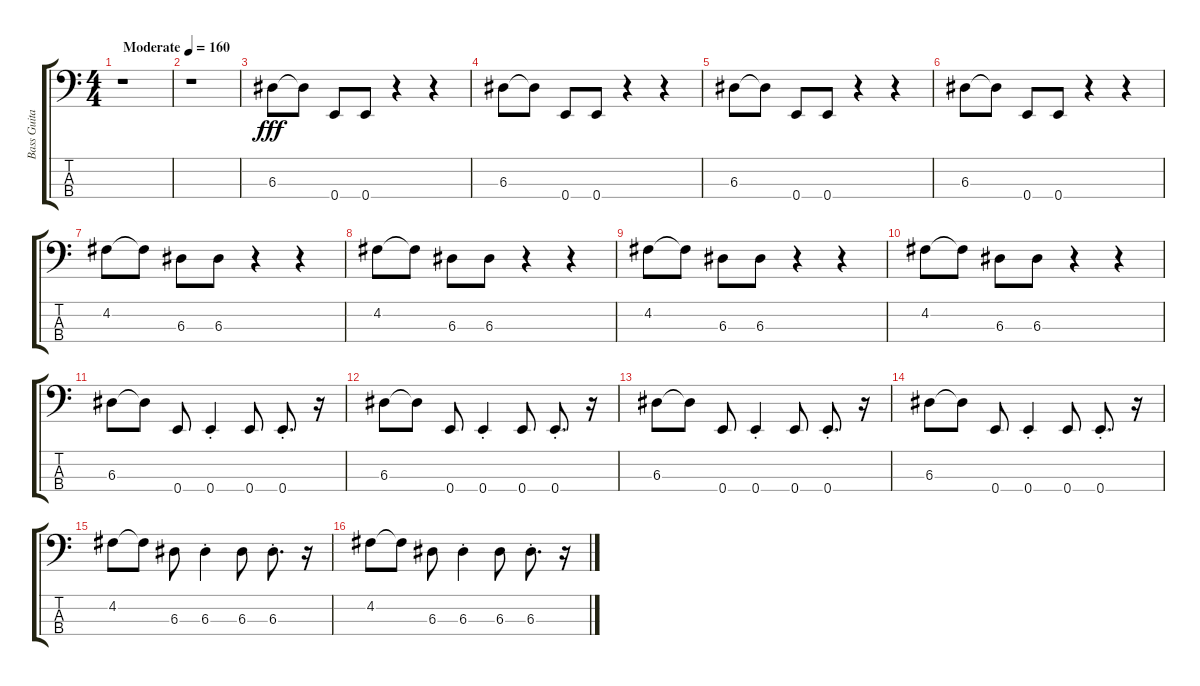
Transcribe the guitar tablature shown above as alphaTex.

\track ("Bass Guitar" "Bass Guita") {instrument electricbasspick}
\staff {score tabs}
\tuning (G2 D2 A1 E1) {hide}
\ts (4 4)
\tempo (160 "Moderate")
\clef f4
\ks c
r.1{dy fff instrument electricbasspick} |
r.1 |
6.3.8 6.3{t}.8 0.4.8 0.4.8 r.4 r.4 |
6.3.8 6.3{t}.8 0.4.8 0.4.8 r.4 r.4 |
6.3.8 6.3{t}.8 0.4.8 0.4.8 r.4 r.4 |
6.3.8 6.3{t}.8 0.4.8 0.4.8 r.4 r.4 |
4.2.8 4.2{t}.8 6.3.8 6.3.8 r.4 r.4 |
4.2.8 4.2{t}.8 6.3.8 6.3.8 r.4 r.4 |
4.2.8 4.2{t}.8 6.3.8 6.3.8 r.4 r.4 |
4.2.8 4.2{t}.8 6.3.8 6.3.8 r.4 r.4 |
6.3.8 6.3{t}.8 0.4.8 0.4{st}.4 0.4.8 0.4{st}.8{d} r.16 |
6.3.8 6.3{t}.8 0.4.8 0.4{st}.4 0.4.8 0.4{st}.8{d} r.16 |
6.3.8 6.3{t}.8 0.4.8 0.4{st}.4 0.4.8 0.4{st}.8{d} r.16 |
6.3.8 6.3{t}.8 0.4.8 0.4{st}.4 0.4.8 0.4{st}.8{d} r.16 |
4.2.8 4.2{t}.8 6.3.8 6.3{st}.4 6.3.8 6.3{st}.8{d} r.16 |
4.2.8 4.2{t}.8 6.3.8 6.3{st}.4 6.3.8 6.3{st}.8{d} r.16
